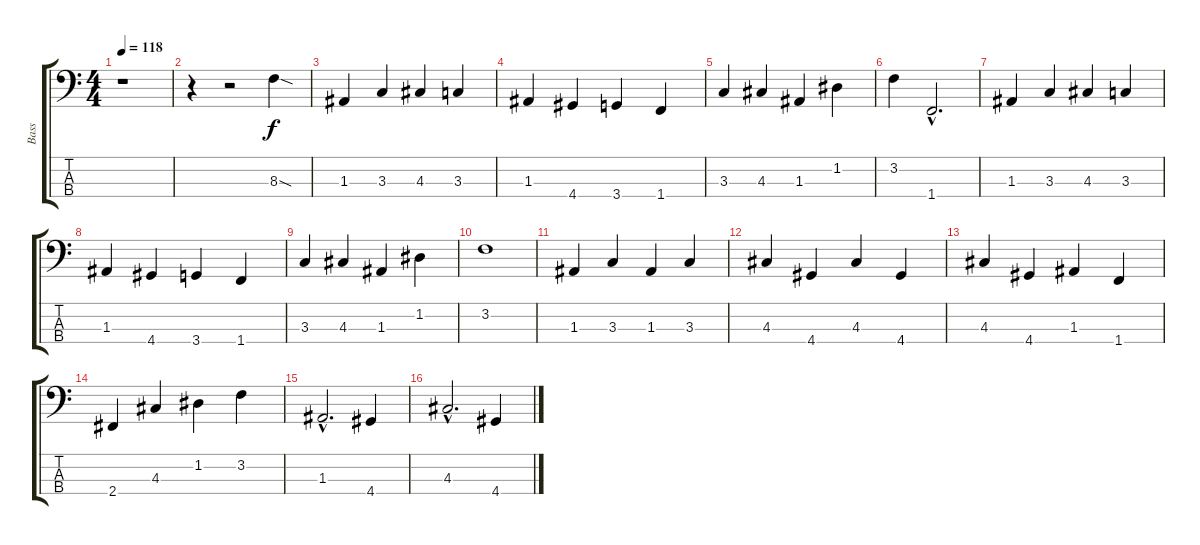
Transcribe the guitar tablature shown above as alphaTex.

\track ("Bass" "Bass") {instrument electricbasspick}
\staff {score tabs}
\tuning (G2 D2 A1 E1) {hide}
\ts (4 4)
\tempo 118
\clef f4
\ks c
r.1{dy f} |
r.4{volume 16} r.2 8.3{sod}.4 |
1.3.4 3.3.4 4.3.4 3.3.4 |
1.3.4 4.4.4 3.4.4 1.4.4 |
3.3.4 4.3.4 1.3.4 1.2.4 |
3.2.4 1.4{hac}.2{d} |
1.3.4 3.3.4 4.3.4 3.3.4 |
1.3.4 4.4.4 3.4.4 1.4.4 |
3.3.4 4.3.4 1.3.4 1.2.4 |
3.2.1 |
1.3.4 3.3.4 1.3.4 3.3.4 |
4.3.4 4.4.4 4.3.4 4.4.4 |
4.3.4 4.4.4 1.3.4 1.4.4 |
2.4.4 4.3.4 1.2.4 3.2.4 |
1.3{hac}.2{d} 4.4.4 |
4.3{hac}.2{d} 4.4.4
